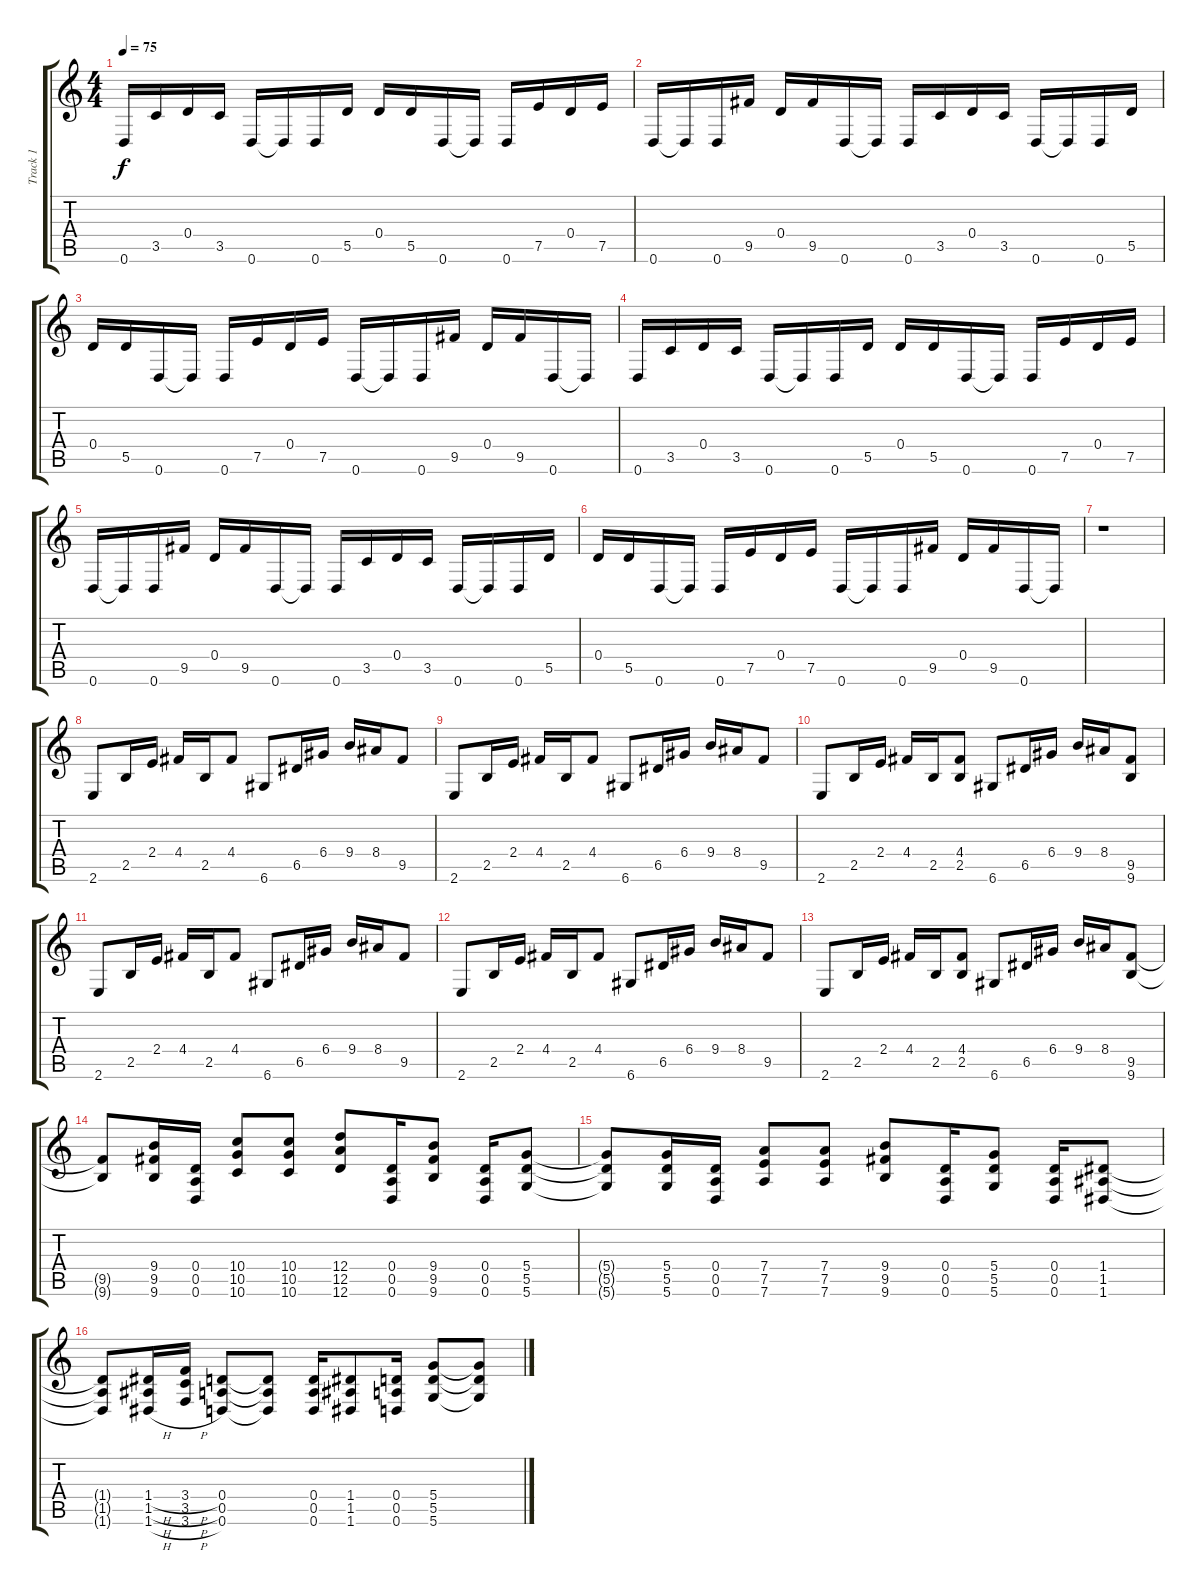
\track ("Track 1" "Track 1") {instrument distortionguitar}
\staff {score tabs}
\tuning (E4 B3 G3 D3 A2 D2) {hide}
\ts (4 4)
\tempo 75
\clef g2
\ks c
0.6.16{dy f instrument distortionguitar} 3.5.16 0.4.16 3.5.16 0.6.16 0.6{t}.16 0.6.16 5.5.16 0.4.16 5.5.16 0.6.16 0.6{t}.16 0.6.16 7.5.16 0.4.16 7.5.16 |
0.6.16 0.6{t}.16 0.6.16 9.5.16 0.4.16 9.5.16 0.6.16 0.6{t}.16 0.6.16 3.5.16 0.4.16 3.5.16 0.6.16 0.6{t}.16 0.6.16 5.5.16 |
0.4.16 5.5.16 0.6.16 0.6{t}.16 0.6.16 7.5.16 0.4.16 7.5.16 0.6.16 0.6{t}.16 0.6.16 9.5.16 0.4.16 9.5.16 0.6.16 0.6{t}.16 |
0.6.16 3.5.16 0.4.16 3.5.16 0.6.16 0.6{t}.16 0.6.16 5.5.16 0.4.16 5.5.16 0.6.16 0.6{t}.16 0.6.16 7.5.16 0.4.16 7.5.16 |
0.6.16 0.6{t}.16 0.6.16 9.5.16 0.4.16 9.5.16 0.6.16 0.6{t}.16 0.6.16 3.5.16 0.4.16 3.5.16 0.6.16 0.6{t}.16 0.6.16 5.5.16 |
0.4.16 5.5.16 0.6.16 0.6{t}.16 0.6.16 7.5.16 0.4.16 7.5.16 0.6.16 0.6{t}.16 0.6.16 9.5.16 0.4.16 9.5.16 0.6.16 0.6{t}.16 |
r.1 |
2.6.8 2.5.16 2.4.16 4.4.16 2.5.16 4.4.8 6.6.8 6.5.16 6.4.16 9.4.16 8.4.16 9.5.8 |
2.6.8 2.5.16 2.4.16 4.4.16 2.5.16 4.4.8 6.6.8 6.5.16 6.4.16 9.4.16 8.4.16 9.5.8 |
2.6.8 2.5.16 2.4.16 4.4.16 2.5.16 (4.4 2.5).8 6.6.8 6.5.16 6.4.16 9.4.16 8.4.16 (9.5 9.6).8 |
2.6.8 2.5.16 2.4.16 4.4.16 2.5.16 4.4.8 6.6.8 6.5.16 6.4.16 9.4.16 8.4.16 9.5.8 |
2.6.8 2.5.16 2.4.16 4.4.16 2.5.16 4.4.8 6.6.8 6.5.16 6.4.16 9.4.16 8.4.16 9.5.8 |
2.6.8 2.5.16 2.4.16 4.4.16 2.5.16 (4.4 2.5).8 6.6.8 6.5.16 6.4.16 9.4.16 8.4.16 (9.5 9.6).8 |
(9.5{t} 9.6{t}).8 (9.4 9.5 9.6).16 (0.4 0.5 0.6).16 (10.4 10.5 10.6).8 (10.4 10.5 10.6).8 (12.4 12.5 12.6).8 (0.4 0.5 0.6).16 (9.4 9.5 9.6).8 (0.4 0.5 0.6).16 (5.4 5.5 5.6).8 |
(5.4{t} 5.5{t} 5.6{t}).8 (5.4 5.5 5.6).16 (0.4 0.5 0.6).16 (7.4 7.5 7.6).8 (7.4 7.5 7.6).8 (9.4 9.5 9.6).8 (0.4 0.5 0.6).16 (5.4 5.5 5.6).8 (0.4 0.5 0.6).16 (1.4 1.5 1.6).8 |
(1.4{t} 1.5{t} 1.6{t}).8 (1.4{h} 1.5{h} 1.6{h}).16 (3.4{h} 3.5{h} 3.6{h}).16 (0.4 0.5 0.6).8 (0.4{t} 0.5{t} 0.6{t}).8 (0.4 0.5 0.6).16 (1.4 1.5 1.6).8 (0.4 0.5 0.6).16 (5.4 5.5 5.6).8 (5.4{t} 5.5{t} 5.6{t}).8
